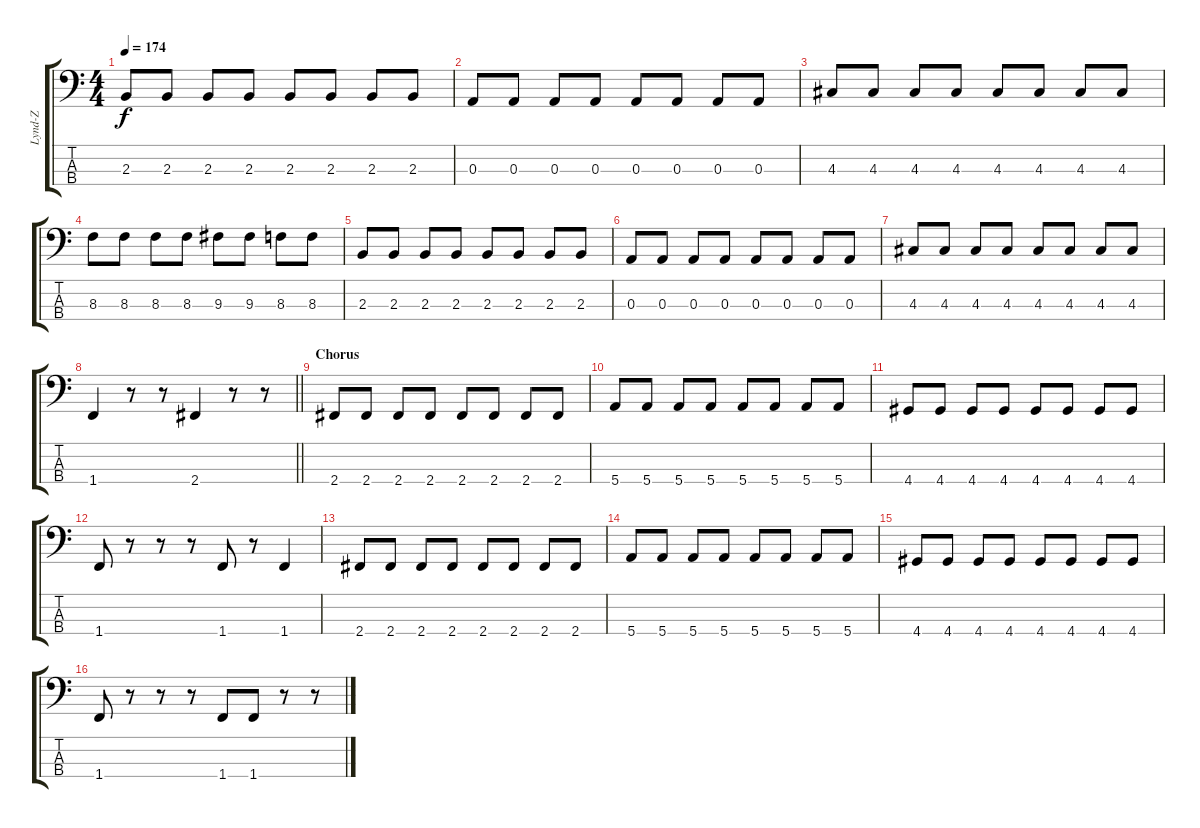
\track ("Lynd-Z" "Lynd-Z") {instrument electricbassfinger}
\staff {score tabs}
\tuning (G2 D2 A1 E1) {hide}
\ts (4 4)
\tempo 174
\clef f4
\ks c
2.3.8{dy f} 2.3.8 2.3.8 2.3.8 2.3.8 2.3.8 2.3.8 2.3.8 |
0.3.8 0.3.8 0.3.8 0.3.8 0.3.8 0.3.8 0.3.8 0.3.8 |
4.3.8 4.3.8 4.3.8 4.3.8 4.3.8 4.3.8 4.3.8 4.3.8 |
8.3.8 8.3.8 8.3.8 8.3.8 9.3.8 9.3.8 8.3.8 8.3.8 |
2.3.8 2.3.8 2.3.8 2.3.8 2.3.8 2.3.8 2.3.8 2.3.8 |
0.3.8 0.3.8 0.3.8 0.3.8 0.3.8 0.3.8 0.3.8 0.3.8 |
4.3.8 4.3.8 4.3.8 4.3.8 4.3.8 4.3.8 4.3.8 4.3.8 |
\barLineRight lightlight
1.4.4 r.8 r.8 2.4.4 r.8 r.8 |
\section ("" "Chorus")
2.4.8 2.4.8 2.4.8 2.4.8 2.4.8 2.4.8 2.4.8 2.4.8 |
5.4.8 5.4.8 5.4.8 5.4.8 5.4.8 5.4.8 5.4.8 5.4.8 |
4.4.8 4.4.8 4.4.8 4.4.8 4.4.8 4.4.8 4.4.8 4.4.8 |
1.4.8 r.8 r.8 r.8 1.4.8 r.8 1.4.4 |
2.4.8 2.4.8 2.4.8 2.4.8 2.4.8 2.4.8 2.4.8 2.4.8 |
5.4.8 5.4.8 5.4.8 5.4.8 5.4.8 5.4.8 5.4.8 5.4.8 |
4.4.8 4.4.8 4.4.8 4.4.8 4.4.8 4.4.8 4.4.8 4.4.8 |
1.4.8 r.8 r.8 r.8 1.4.8 1.4.8 r.8 r.8
